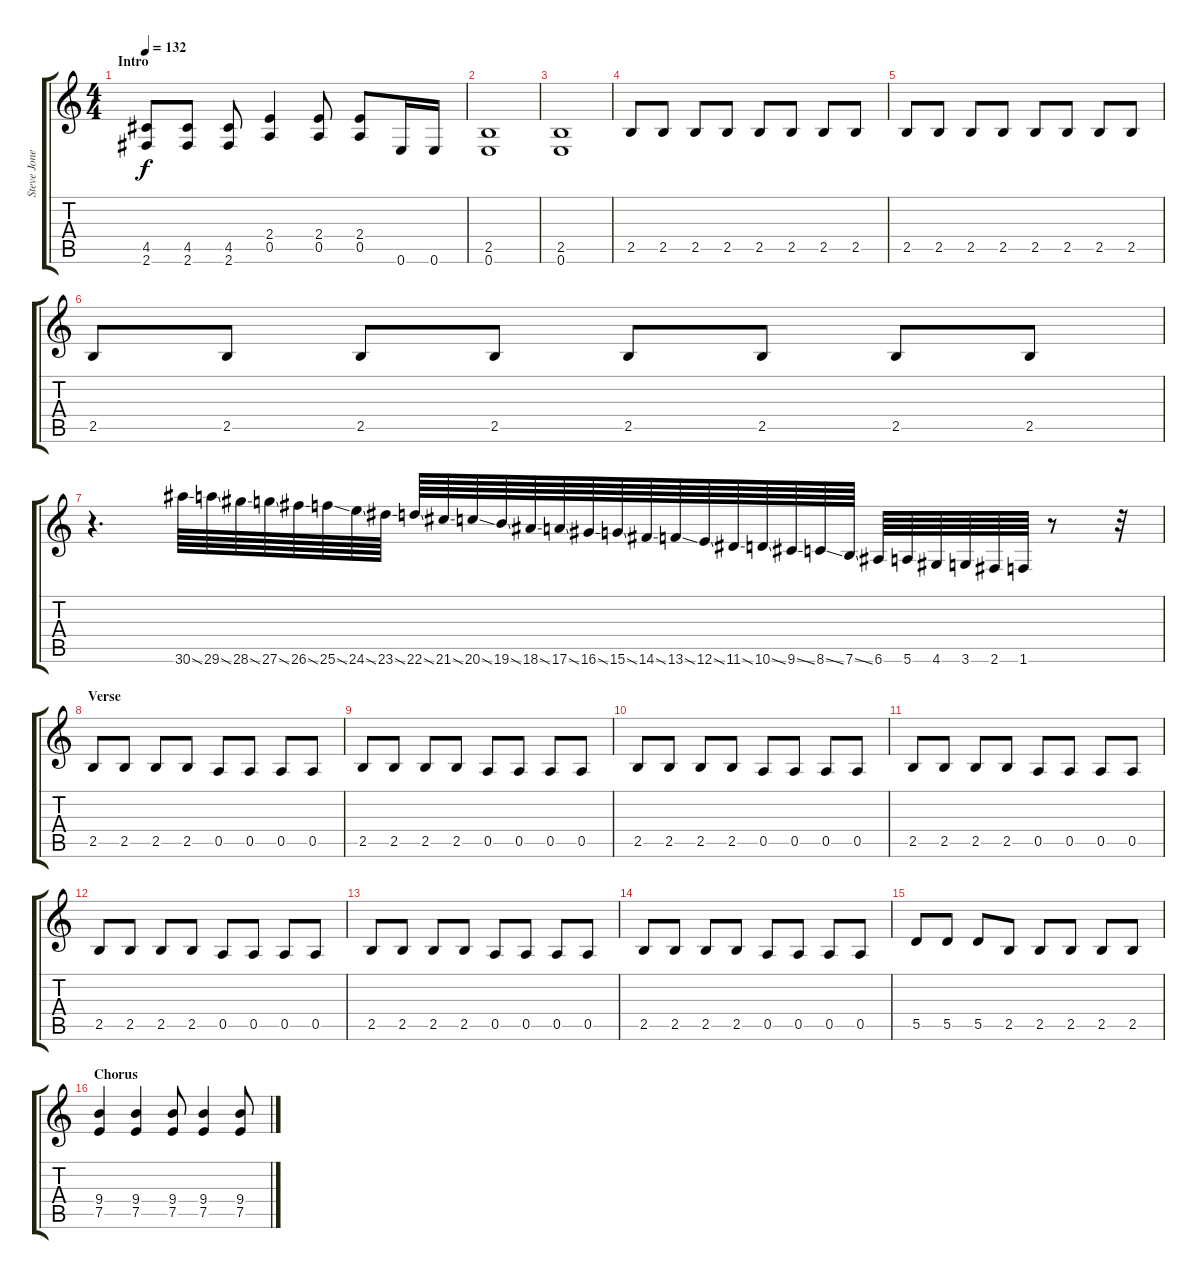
\track ("Steve Jones" "Steve Jone") {instrument overdrivenguitar}
\staff {score tabs}
\tuning (E4 B3 G3 D3 A2 E2) {hide}
\ts (4 4)
\section ("" "Intro")
\tempo 132
\clef g2
\ks c
(4.5 2.6).8{dy f balance 8 instrument overdrivenguitar} (4.5 2.6).8 (4.5 2.6).8 (2.4 0.5).4 (2.4 0.5).8 (2.4 0.5).8 0.6.16 0.6.16 |
(2.5 0.6).1 |
(2.5 0.6).1 |
2.5.8 2.5.8 2.5.8 2.5.8 2.5.8 2.5.8 2.5.8 2.5.8 |
2.5.8 2.5.8 2.5.8 2.5.8 2.5.8 2.5.8 2.5.8 2.5.8 |
2.5.8 2.5.8 2.5.8 2.5.8 2.5.8 2.5.8 2.5.8 2.5.8 |
r.4{d} 30.6{ss}.64 29.6{ss}.64 28.6{ss}.64 27.6{ss}.64 26.6{ss}.64 25.6{ss}.64 24.6{ss}.64 23.6{ss}.64 22.6{ss}.64 21.6{ss}.64 20.6{ss}.64 19.6{ss}.64 18.6{ss}.64 17.6{ss}.64 16.6{ss}.64 15.6{ss}.64 14.6{ss}.64 13.6{ss}.64 12.6{ss}.64 11.6{ss}.64 10.6{ss}.64 9.6{ss}.64 8.6{ss}.64 7.6{ss}.64 6.6.64 5.6.64 4.6.64 3.6.64 2.6.64 1.6.64 r.8 r.32 |
\section ("" "Verse")
2.5.8{balance 16} 2.5.8 2.5.8 2.5.8 0.5.8 0.5.8 0.5.8 0.5.8 |
2.5.8 2.5.8 2.5.8 2.5.8 0.5.8 0.5.8 0.5.8 0.5.8 |
2.5.8 2.5.8 2.5.8 2.5.8 0.5.8 0.5.8 0.5.8 0.5.8 |
2.5.8 2.5.8 2.5.8 2.5.8 0.5.8 0.5.8 0.5.8 0.5.8 |
2.5.8 2.5.8 2.5.8 2.5.8 0.5.8 0.5.8 0.5.8 0.5.8 |
2.5.8 2.5.8 2.5.8 2.5.8 0.5.8 0.5.8 0.5.8 0.5.8 |
2.5.8 2.5.8 2.5.8 2.5.8 0.5.8 0.5.8 0.5.8 0.5.8 |
5.5.8 5.5.8 5.5.8 2.5.8 2.5.8 2.5.8 2.5.8 2.5.8 |
\section ("" "Chorus")
(9.4 7.5).4 (9.4 7.5).4 (9.4 7.5).8 (9.4 7.5).4 (9.4 7.5).8
